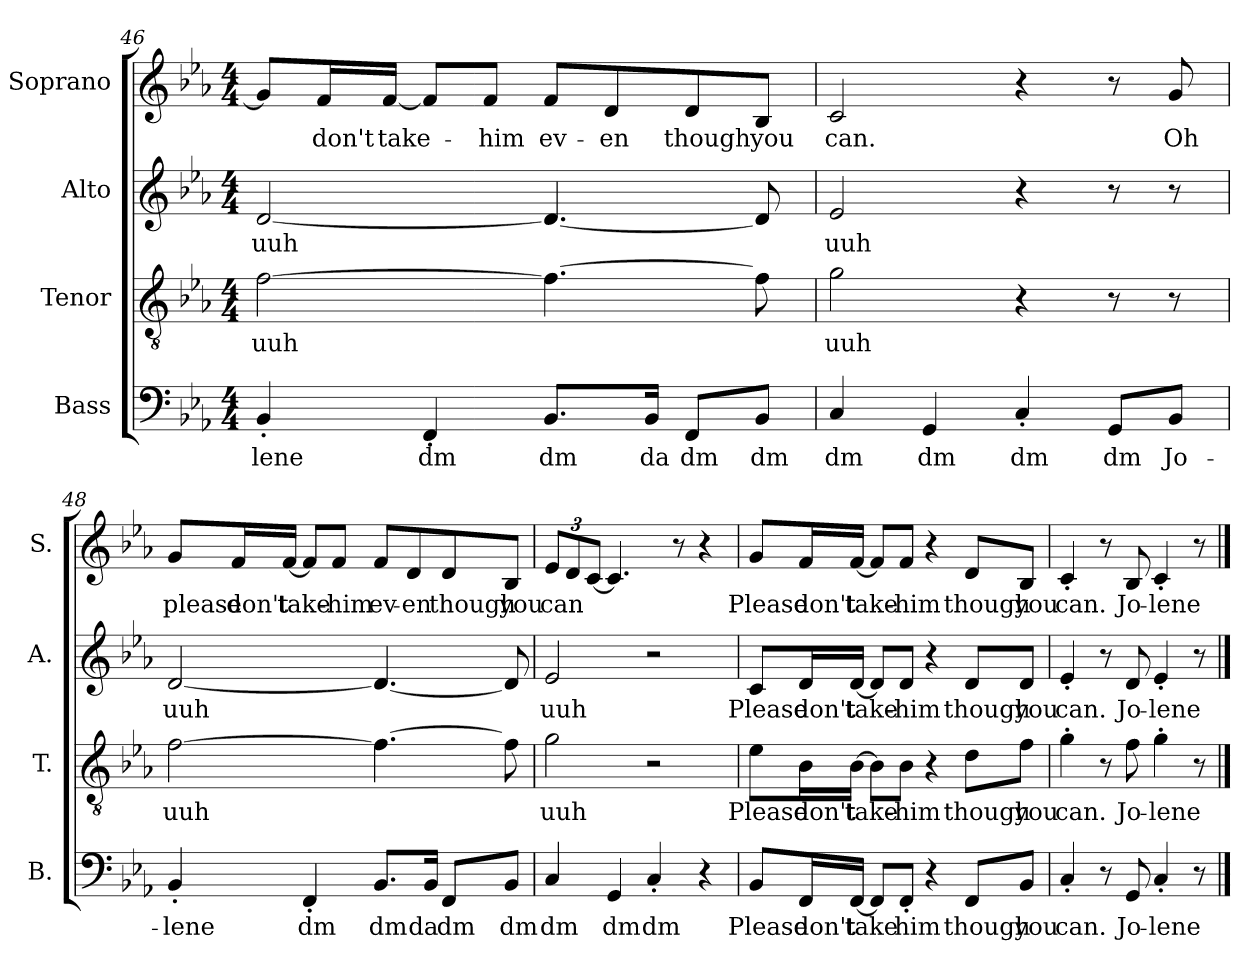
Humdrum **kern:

**kern	**text	**kern	**text	**kern	**text	**kern	**text
*part4	*part4	*part3	*part3	*part2	*part2	*part1	*part1
*staff4	*staff4	*staff3	*staff3	*staff2	*staff2	*staff1	*staff1
*I"Bass	*	*I"Tenor	*	*I"Alto	*	*I"Soprano	*
*I'B.	*	*I'T.	*	*I'A.	*	*I'S.	*
!!LO:LB:g=z
*clefF4	*	*clefGv2	*	*clefG2	*	*clefG2	*
*k[b-e-a-]	*	*k[b-e-a-]	*	*k[b-e-a-]	*	*k[b-e-a-]	*
*M4/4	*	*M4/4	*	*M4/4	*	*M4/4	*
=46	=46	=46	=46	=46	=46	=46	=46
!	!LO:LY:b	!	!LO:LY:b	!	!LO:LY:b	!	!
4BB-'/	-lene	[2f\	uuh	[2d/	uuh	8g/L]	.
!	!	!	!	!	!	!	!LO:LY:b
.	.	.	.	.	.	16f/L	don't
!	!	!	!	!	!	!	!LO:LY:b
.	.	.	.	.	.	[16f/JJ	take-
!	!LO:LY:b	!	!	!	!	!	!
4FF'/	dm	.	.	.	.	8f/L]	.
!	!	!	!	!	!	!	!LO:LY:b
.	.	.	.	.	.	8f/J	-him
!	!LO:LY:b	!	!	!	!	!	!LO:LY:b
8.BB-/L	dm	4.f\_	.	4.d/_	.	8f/L	ev-
!	!	!	!	!	!	!	!LO:LY:b
.	.	.	.	.	.	8d/	-en
!	!LO:LY:b	!	!	!	!	!	!
16BB-/Jk	da	.	.	.	.	.	.
!	!LO:LY:b	!	!	!	!	!	!LO:LY:b
8FF/L	dm	.	.	.	.	8d/	though
!	!LO:LY:b	!	!	!	!	!	!LO:LY:b
8BB-/J	dm	8f\]	.	8d/]	.	8B-/J	you
=47	=47	=47	=47	=47	=47	=47	=47
!	!LO:LY:b	!	!LO:LY:b	!	!LO:LY:b	!	!LO:LY:b
4C/	dm	2g\	uuh	2e-/	uuh	2c/	can.
!	!LO:LY:b	!	!	!	!	!	!
4GG/	dm	.	.	.	.	.	.
!	!LO:LY:b	!	!	!	!	!	!
4C'/	dm	4r	.	4r	.	4r	.
!	!LO:LY:b	!	!	!	!	!	!
8GG/L	dm	8r	.	8r	.	8r	.
!	!LO:LY:b	!	!	!	!	!	!LO:LY:b
8BB-/J	Jo-	8r	.	8r	.	8g/	Oh
=48	=48	=48	=48	=48	=48	=48	=48
!	!LO:LY:b	!	!LO:LY:b	!	!LO:LY:b	!	!LO:LY:b
4BB-'/	-lene	[2f\	uuh	[2d/	uuh	8g/L	please
!	!	!	!	!	!	!	!LO:LY:b
.	.	.	.	.	.	16f/L	don't
!	!	!	!	!	!	!	!LO:LY:b
.	.	.	.	.	.	[16f/JJ	take-
!	!LO:LY:b	!	!	!	!	!	!
4FF'/	dm	.	.	.	.	8f/L]	.
!	!	!	!	!	!	!	!LO:LY:b
.	.	.	.	.	.	8f/J	-him
!	!LO:LY:b	!	!	!	!	!	!LO:LY:b
8.BB-/L	dm	4.f\_	.	4.d/_	.	8f/L	ev-
!	!	!	!	!	!	!	!LO:LY:b
.	.	.	.	.	.	8d/	-en
!	!LO:LY:b	!	!	!	!	!	!
16BB-/Jk	da	.	.	.	.	.	.
!	!LO:LY:b	!	!	!	!	!	!LO:LY:b
8FF/L	dm	.	.	.	.	8d/	though
!	!LO:LY:b	!	!	!	!	!	!LO:LY:b
8BB-/J	dm	8f\]	.	8d/]	.	8B-/J	you
!!LO:PB:g=z
=49	=49	=49	=49	=49	=49	=49	=49
!	!LO:LY:b	!	!LO:LY:b	!	!LO:LY:b	!	!
*	*	*	*	*	*	*Xbrackettup	*
!	!	!	!	!	!	!	!LO:LY:b
4C/	dm	2g\	uuh	2e-/	uuh	12e-/L	can
.	.	.	.	.	.	12d/	.
.	.	.	.	.	.	[12c/J	.
!	!LO:LY:b	!	!	!	!	!	!
4GG/	dm	.	.	.	.	4.c/]	.
!	!LO:LY:b	!	!	!	!	!	!
4C'/	dm	2r	.	2r	.	.	.
.	.	.	.	.	.	8r	.
4r	.	.	.	.	.	4r	.
=50	=50	=50	=50	=50	=50	=50	=50
!	!LO:LY:b	!	!LO:LY:b	!	!LO:LY:b	!	!LO:LY:b
8BB-/L	Please	8e-\L	Please	8c/L	Please	8g/L	Please
!	!LO:LY:b	!	!LO:LY:b	!	!LO:LY:b	!	!LO:LY:b
16FF/L	don't	16B-\L	don't	16d/L	don't	16f/L	don't
!	!LO:LY:b	!	!LO:LY:b	!	!LO:LY:b	!	!LO:LY:b
[16FF/JJ	take	[16B-\JJ	take-	[16d/JJ	take-	[16f/JJ	take-
8FF/L]	.	8B-\L]	.	8d/L]	.	8f/L]	.
!	!LO:LY:b	!	!LO:LY:b	!	!LO:LY:b	!	!LO:LY:b
8FF'/J	him	8B-\J	-him	8d/J	-him	8f/J	-him
4r	.	4r	.	4r	.	4r	.
!	!LO:LY:b	!	!LO:LY:b	!	!LO:LY:b	!	!LO:LY:b
8FF/L	though	8d\L	though	8d/L	though	8d/L	though
!	!LO:LY:b	!	!LO:LY:b	!	!LO:LY:b	!	!LO:LY:b
8BB-/J	you	8f\J	you	8d/J	you	8B-/J	you
=51	=51	=51	=51	=51	=51	=51	=51
!	!LO:LY:b	!	!LO:LY:b	!	!LO:LY:b	!	!LO:LY:b
4C'/	can.	4g'\	can.	4e-'/	can.	4c'/	can.
8r	.	8r	.	8r	.	8r	.
!	!LO:LY:b	!	!LO:LY:b	!	!LO:LY:b	!	!LO:LY:b
8GG/	Jo-	8f\	Jo-	8d/	Jo-	8B-/	Jo-
!	!LO:LY:b	!	!LO:LY:b	!	!LO:LY:b	!	!LO:LY:b
4C'/	-lene	4g'\	-lene	4e-'/	-lene	4c'/	-lene
8r	.	8r	.	8r	.	8r	.
==	==	==	==	==	==	==	==
*-	*-	*-	*-	*-	*-	*-	*-
